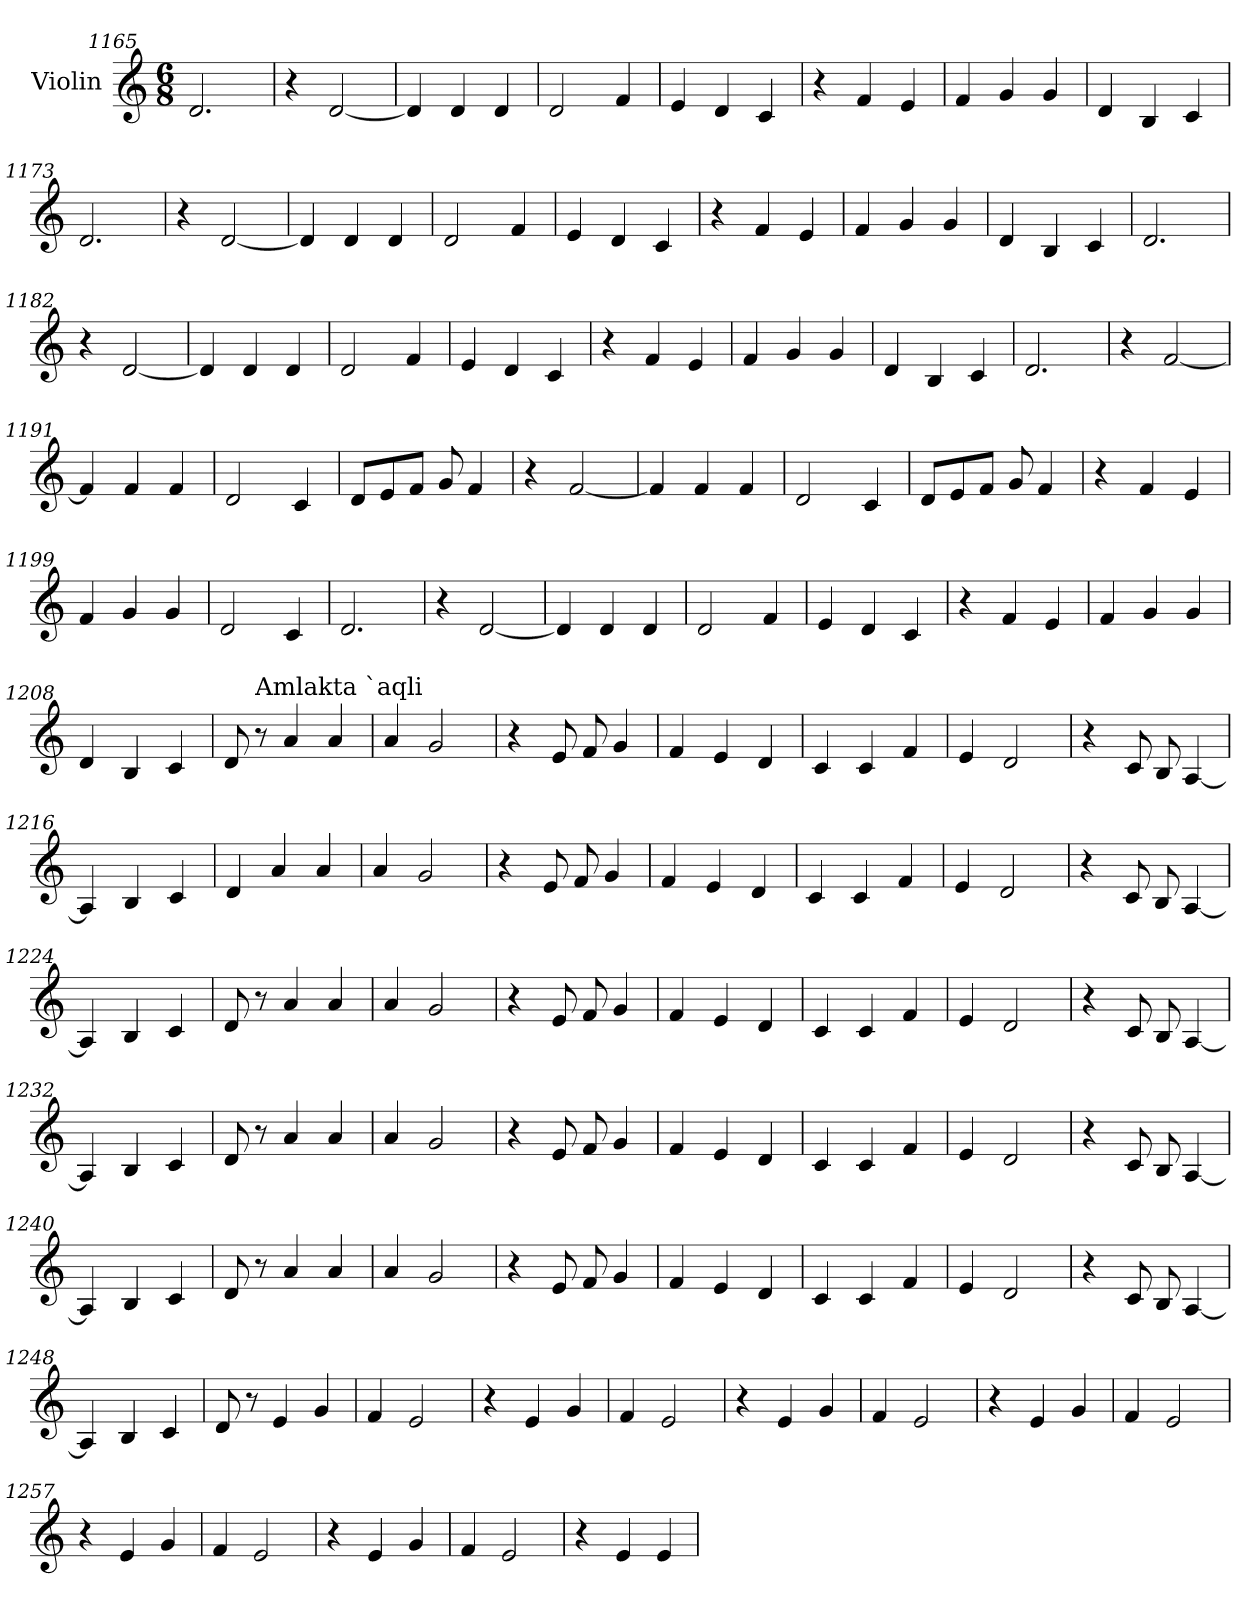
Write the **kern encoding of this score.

**kern
*part1
*staff1
*I"Violin
*clefG2
*k[]
*M6/8
=1165
2.d/
!!LO:LB:g=z
=1166
4r
[2d/
=1167
4d/]
4d/
4d/
=1168
2d/
4f/
=1169
4e/
4d/
4c/
=1170
4r
4f/
4e/
=1171
4f/
4g/
4g/
=1172
4d/
4B/
4c/
=1173
2.d/
!!LO:LB:g=z
=1174
4r
[2d/
=1175
4d/]
4d/
4d/
=1176
2d/
4f/
=1177
4e/
4d/
4c/
=1178
4r
4f/
4e/
=1179
4f/
4g/
4g/
=1180
4d/
4B/
4c/
=1181
2.d/
!!LO:PB:g=z
=1182
4r
[2d/
=1183
4d/]
4d/
4d/
=1184
2d/
4f/
=1185
4e/
4d/
4c/
=1186
4r
4f/
4e/
=1187
4f/
4g/
4g/
=1188
4d/
4B/
4c/
=1189
2.d/
!!LO:LB:g=z
=1190
4r
[2f/
=1191
4f/]
4f/
4f/
=1192
2d/
4c/
=1193
8d/L
8e/
8f/J
8g/
4f/
=1194
4r
[2f/
=1195
4f/]
4f/
4f/
=1196
2d/
4c/
!!LO:LB:g=z
=1197
8d/L
8e/
8f/J
8g/
4f/
=1198
4r
4f/
4e/
=1199
4f/
4g/
4g/
=1200
2d/
4c/
=1201
2.d/
=1202
4r
[2d/
=1203
4d/]
4d/
4d/
=1204
2d/
4f/
!!LO:LB:g=z
=1205
4e/
4d/
4c/
=1206
4r
4f/
4e/
=1207
4f/
4g/
4g/
=1208
4d/
4B/
4c/
=1209
8d/
!LO:TX:a:t=Amlakta `aqli
8r
4a/
4a/
=1210
4a/
2g/
=1211
4r
8e/
8f/
4g/
!!LO:LB:g=z
=1212
4f/
4e/
4d/
=1213
4c/
4c/
4f/
=1214
4e/
2d/
=1215
4r
8c/
8B/
[4A/
=1216
4A/]
4B/
4c/
=1217
4d/
4a/
4a/
=1218
4a/
2g/
!!LO:LB:g=z
=1219
4r
8e/
8f/
4g/
=1220
4f/
4e/
4d/
=1221
4c/
4c/
4f/
=1222
4e/
2d/
=1223
4r
8c/
8B/
[4A/
=1224
4A/]
4B/
4c/
=1225
8d/
8r
4a/
4a/
!!LO:LB:g=z
=1226
4a/
2g/
=1227
4r
8e/
8f/
4g/
=1228
4f/
4e/
4d/
=1229
4c/
4c/
4f/
=1230
4e/
2d/
=1231
4r
8c/
8B/
[4A/
=1232
4A/]
4B/
4c/
!!LO:LB:g=z
=1233
8d/
8r
4a/
4a/
=1234
4a/
2g/
=1235
4r
8e/
8f/
4g/
=1236
4f/
4e/
4d/
=1237
4c/
4c/
4f/
=1238
4e/
2d/
=1239
4r
8c/
8B/
[4A/
!!LO:PB:g=z
=1240
4A/]
4B/
4c/
=1241
8d/
8r
4a/
4a/
=1242
4a/
2g/
=1243
4r
8e/
8f/
4g/
=1244
4f/
4e/
4d/
=1245
4c/
4c/
4f/
=1246
4e/
2d/
!!LO:LB:g=z
=1247
4r
8c/
8B/
[4A/
=1248
4A/]
4B/
4c/
=1249
8d/
8r
4e/
4g/
=1250
4f/
2e/
=1251
4r
4e/
4g/
=1252
4f/
2e/
=1253
4r
4e/
4g/
!!LO:LB:g=z
=1254
4f/
2e/
=1255
4r
4e/
4g/
=1256
4f/
2e/
=1257
4r
4e/
4g/
=1258
4f/
2e/
=1259
4r
4e/
4g/
=1260
4f/
2e/
=1261
4r
4e/
4e/
=
*-
